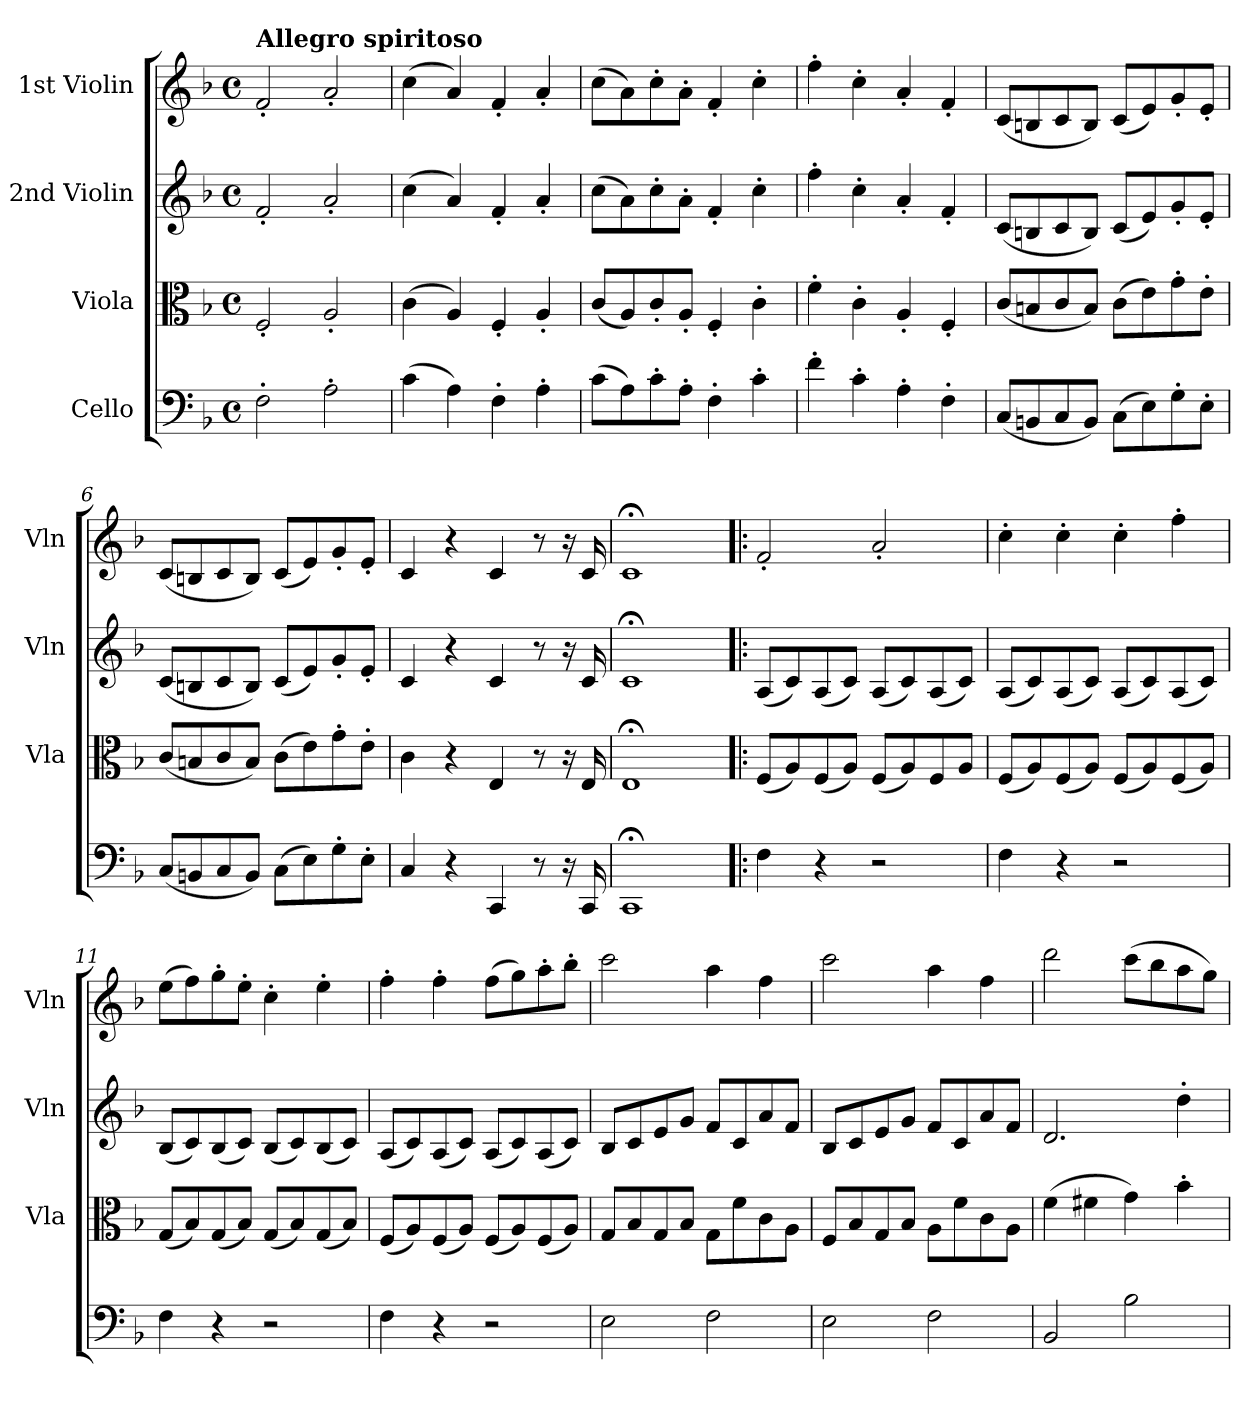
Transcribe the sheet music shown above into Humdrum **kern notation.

**kern	**kern	**kern	**kern
*part4	*part3	*part2	*part1
*staff4	*staff3	*staff2	*staff1
*I"Cello	*I"Viola	*I"2nd Violin	*I"1st Violin
*	*I'Vla	*I'Vln	*I'Vln
*clefF4	*clefC3	*clefG2	*clefG2
*k[b-]	*k[b-]	*k[b-]	*k[b-]
*F:	*F:	*F:	*F:
*M4/4	*M4/4	*M4/4	*M4/4
*met(c)	*met(c)	*met(c)	*met(c)
=1	=1	=1	=1
!	!	!	!LO:TX:a:B:t=Allegro spiritoso
2F'	2F'	2f'	2f'
2A'	2A'	2a'	2a'
=2	=2	=2	=2
(4c	(4c	(4cc	(4cc
4A)	4A)	4a)	4a)
4F'	4F'	4f'	4f'
4A'	4A'	4a'	4a'
=3	=3	=3	=3
(8cL	(8cL	(8ccL	(8ccL
8A)	8A)	8a)	8a)
8c'	8c'	8cc'	8cc'
8A'J	8A'J	8a'J	8a'J
4F'	4F'	4f'	4f'
4c'	4c'	4cc'	4cc'
=4	=4	=4	=4
4f'	4f'	4ff'	4ff'
4c'	4c'	4cc'	4cc'
4A'	4A'	4a'	4a'
4F'	4F'	4f'	4f'
=5	=5	=5	=5
(8CL	(8cL	(8cL	(8cL
8BBn	8Bn	8Bn	8Bn
8C	8c	8c	8c
8BBJ)	8BJ)	8BJ)	8BJ)
(8CL	(8cL	(8cL	(8cL
8E)	8e)	8e)	8e)
8G'	8g'	8g'	8g'
8E'J	8e'J	8e'J	8e'J
=6	=6	=6	=6
(8CL	(8cL	(8cL	(8cL
8BBn	8Bn	8Bn	8Bn
8C	8c	8c	8c
8BBJ)	8BJ)	8BJ)	8BJ)
(8CL	(8cL	(8cL	(8cL
8E)	8e)	8e)	8e)
8G'	8g'	8g'	8g'
8E'J	8e'J	8e'J	8e'J
=7	=7	=7	=7
4C	4c	4c	4c
4r	4r	4r	4r
4CC	4E	4c	4c
8r	8r	8r	8r
16r	16r	16r	16r
16CC	16E	16c	16c
=8	=8	=8	=8
1CC;<	1E;<	1c;<	1c;<
=9!|:	=9!|:	=9!|:	=9!|:
4F	(8FL	(8AL	2f'
.	8A)	8c)	.
4r	(8F	(8A	.
.	8AJ)	8cJ)	.
2r	(8FL	(8AL	2a'
.	8A)	8c)	.
.	8F	(8A	.
.	8AJ	8cJ)	.
=10	=10	=10	=10
4F	(8FL	(8AL	4cc'
.	8A)	8c)	.
4r	(8F	(8A	4cc'
.	8AJ)	8cJ)	.
2r	(8FL	(8AL	4cc'
.	8A)	8c)	.
.	(8F	(8A	4ff'
.	8AJ)	8cJ)	.
=11	=11	=11	=11
4F	(8GL	(8B-L	(8eeL
.	8B-)	8c)	8ff)
4r	(8G	(8B-	8gg'
.	8B-J)	8cJ)	8ee'J
2r	(8GL	(8B-L	4cc'
.	8B-)	8c)	.
.	(8G	(8B-	4ee'
.	8B-J)	8cJ)	.
=12	=12	=12	=12
4F	(8FL	(8AL	4ff'
.	8A)	8c)	.
4r	(8F	(8A	4ff'
.	8AJ)	8cJ)	.
2r	(8FL	(8AL	(8ffL
.	8A)	8c)	8gg)
.	(8F	(8A	8aa'
.	8AJ)	8cJ)	8bb-'J
=13	=13	=13	=13
2E	8GL	8B-L	2ccc
.	8B-	8c	.
.	8G	8e	.
.	8B-J	8gJ	.
2F	8GL	8fL	4aa
.	8f	8c	.
.	8c	8a	4ff
.	8AJ	8fJ	.
=14	=14	=14	=14
2E	8FL	8B-L	2ccc
.	8B-	8c	.
.	8G	8e	.
.	8B-J	8gJ	.
2F	8AL	8fL	4aa
.	8f	8c	.
.	8c	8a	4ff
.	8AJ	8fJ	.
=15	=15	=15	=15
2BB-	(4f	2.d	2ddd
.	4f#X	.	.
2B-	4g)	.	(8cccL
.	.	.	8bb-
.	4b-'	4dd'	8aa
.	.	.	8ggJ)
=	=	=	=
*-	*-	*-	*-
